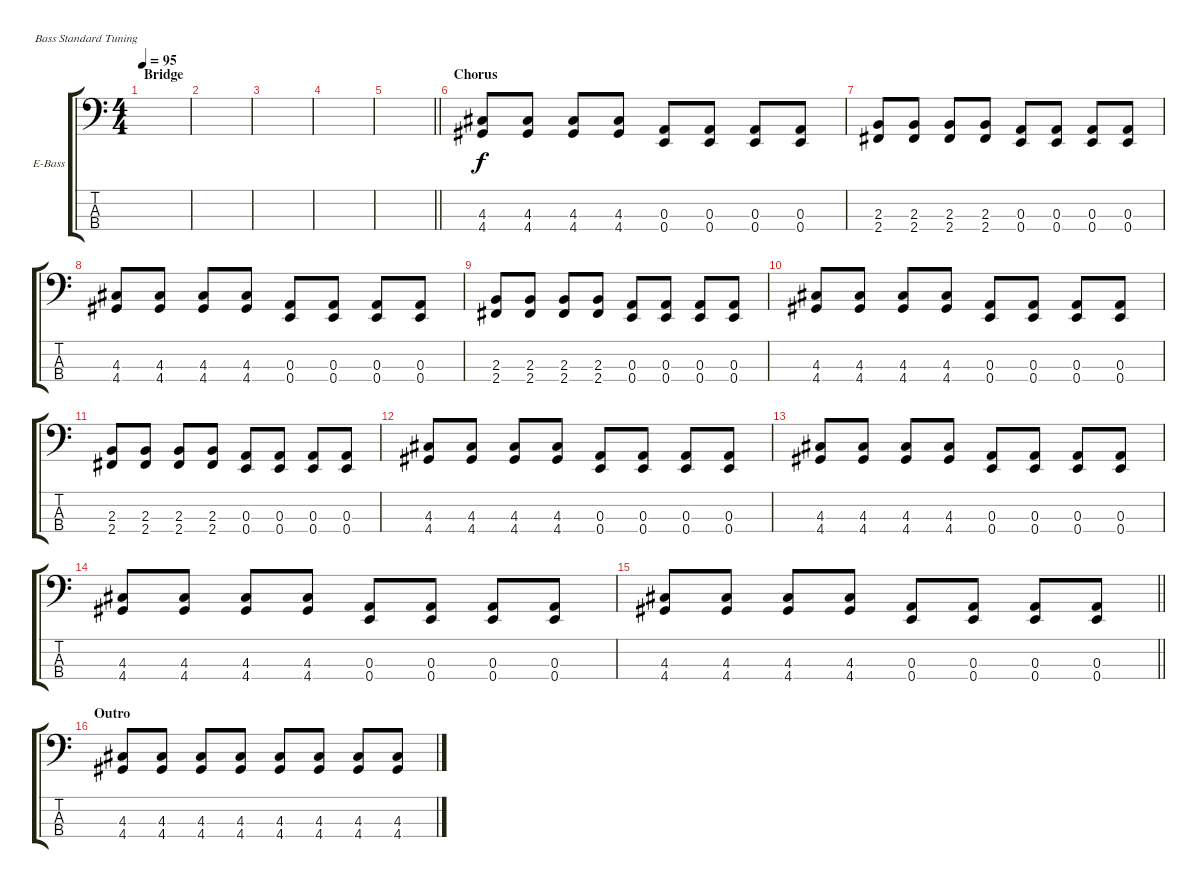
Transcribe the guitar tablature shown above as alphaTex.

\bracketExtendMode groupsimilarinstruments
\firstSystemTrackNameOrientation horizontal
\otherSystemsTrackNameOrientation horizontal
\track ("Electric Bass" "E-Bass") {instrument electricbassfinger}
\staff {score tabs}
\tuning (G2 D2 A1 E1)
\ts (4 4)
\section ("" "Bridge")
\tempo 95
\clef f4
\scale
0.333333
\ks c
|
\scale
0.333333 |
\scale
0.333333 |
\scale
0.333333 |
\scale
0.333333
\barLineRight lightlight
|
\section ("" "Chorus")
\scale
0.333333 (4.3 4.4).8 (4.3 4.4).8 (4.3 4.4).8 (4.3 4.4).8 (0.3 0.4).8 (0.3 0.4).8 (0.3 0.4).8 (0.3 0.4).8 |
\scale
0.333333 (2.3 2.4).8 (2.3 2.4).8 (2.3 2.4).8 (2.3 2.4).8 (0.3 0.4).8 (0.3 0.4).8 (0.3 0.4).8 (0.3 0.4).8 |
(4.3 4.4).8 (4.3 4.4).8 (4.3 4.4).8 (4.3 4.4).8 (0.3 0.4).8 (0.3 0.4).8 (0.3 0.4).8 (0.3 0.4).8 |
(2.3 2.4).8 (2.3 2.4).8 (2.3 2.4).8 (2.3 2.4).8 (0.3 0.4).8 (0.3 0.4).8 (0.3 0.4).8 (0.3 0.4).8 |
(4.3 4.4).8 (4.3 4.4).8 (4.3 4.4).8 (4.3 4.4).8 (0.3 0.4).8 (0.3 0.4).8 (0.3 0.4).8 (0.3 0.4).8 |
\scale
0.333333 (2.3 2.4).8 (2.3 2.4).8 (2.3 2.4).8 (2.3 2.4).8 (0.3 0.4).8 (0.3 0.4).8 (0.3 0.4).8 (0.3 0.4).8 |
\scale
0.333333 (4.3 4.4).8 (4.3 4.4).8 (4.3 4.4).8 (4.3 4.4).8 (0.3 0.4).8 (0.3 0.4).8 (0.3 0.4).8 (0.3 0.4).8 |
\scale
0.333333 (4.3 4.4).8 (4.3 4.4).8 (4.3 4.4).8 (4.3 4.4).8 (0.3 0.4).8 (0.3 0.4).8 (0.3 0.4).8 (0.3 0.4).8 |
\scale
0.333333 (4.3 4.4).8 (4.3 4.4).8 (4.3 4.4).8 (4.3 4.4).8 (0.3 0.4).8 (0.3 0.4).8 (0.3 0.4).8 (0.3 0.4).8 |
\scale
0.333333
\barLineRight lightlight
(4.3 4.4).8 (4.3 4.4).8 (4.3 4.4).8 (4.3 4.4).8 (0.3 0.4).8 (0.3 0.4).8 (0.3 0.4).8 (0.3 0.4).8 |
\section ("" "Outro")
\scale
0.333333 (4.3 4.4).8 (4.3 4.4).8 (4.3 4.4).8 (4.3 4.4).8 (4.3 4.4).8 (4.3 4.4).8 (4.3 4.4).8 (4.3 4.4).8
